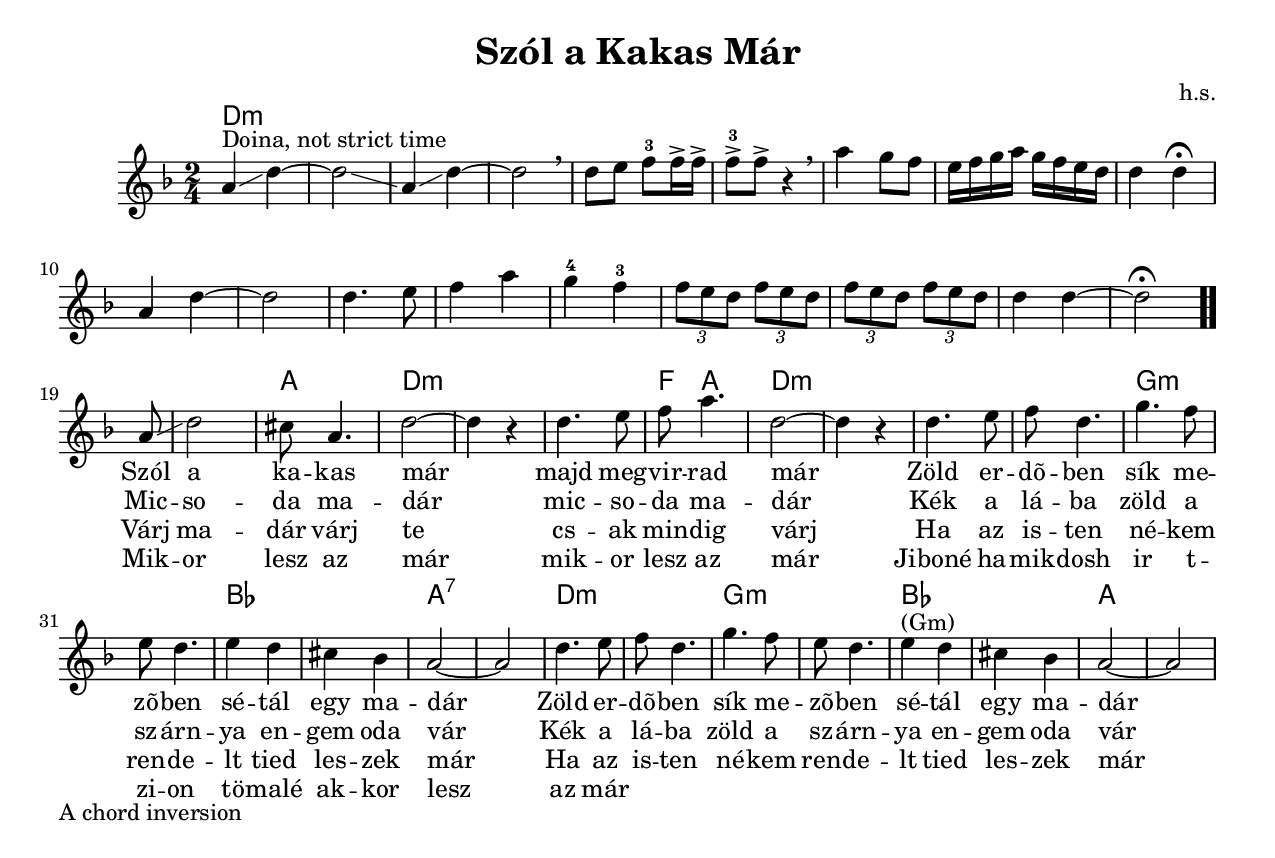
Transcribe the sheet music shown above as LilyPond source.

\version "2.18.0"
\include "english.ly"

\paper{
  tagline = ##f
  print-all-headers = ##t
  #(set-paper-size "letter")
}
date = #(strftime "%d-%m-%Y" (localtime (current-time)))

%\markup{ \italic{ " Updated " \date  }  }


%#################################### Melody ########################
melody = \relative c'' {
  \clef treble
  \key d \minor
  \time 2/4

  %\partial 16*3 a16 d f   %lead in notes
  a4 ^\markup{Doina, not strict time} \glissando d4~
  d2
  \glissando a4 \glissando d~
  d2| \breathe

  d8 e f-3 f16-> f->|
  f8-3-> f-> r4 \breathe

  a4 g8 f|
  e16 f g a g f e d
  d4 d \fermata
  a4 d~
  d2

  d4. e8|
  f4 a
  g4-4 f-3
  \tuplet 3/2{f8 e d} \tuplet 3/2{f8 e d}
  \tuplet 3/2{f8 e d} \tuplet 3/2{f8 e d}
  d4 d ~
  d2\fermata |
  \bar ".."

  \break
  %{
<<{
     \partial 8 a8
  \glissando d2
  cis8 a4.|
  d2~
  d4 r

  d4. e8|
  f8 a4. \partial 8 a8
  \glissando
  d,2~
  d4 r|

  d4. e8|
  f8  d4.
  g4. f8
  e8 d4.

  e4 d
  cis4 bes
  a2~
  a2

  d4. e8|
  f8  d4.
  g4. f8
  e8 d4.

  e4 ^\markup{(Gm)} d
  cis4 bes
  a2~
  a2
}
\\{
  \partial 8 f8~
  f2
  e2
  d2
  r2
  f2
  c2
  d2
}>>
  %}
  \partial 8 a8
  \glissando d2
  cs8 a4.|
  d2~
  d4 r

  d4. e8|
  f8 a4.
  d,2~
  d4 r|

  d4. e8|
  f8  d4.
  g4. f8
  e8 d4.

  e4 d
  cs4 bf
  a2~
  a2

  d4. e8|
  f8  d4.
  g4. f8
  e8 d4.

  e4 ^\markup{(Gm)} d
  cs4 bf
  a2~
  a2


}
%################################# Lyrics #####################
\addlyrics{
  \repeat unfold 46 \skip1
  Szól a ka -- kas már
  majd meg -- vir -- rad már
  Zöld er -- dõ -- ben sík me -- zõ -- ben
  sé -- tál egy ma -- dár
  Zöld er -- dõ -- ben sík me -- zõ -- ben
  sé -- tál egy ma -- dár
}

\addlyrics {
  \repeat unfold 46 \skip1
  Mic -- so -- da ma -- dár
  mic -- so -- da ma -- dár
  Kék a lá -- ba zöld a sz -- árn -- ya
  en -- gem oda vár
  Kék a lá -- ba zöld a sz -- árn -- ya
  en -- gem oda vár
}

\addlyrics {
  \repeat unfold 46 \skip1
  Várj ma -- dár várj
  te cs -- ak min -- dig várj
  Ha az is -- ten né -- kem ren -- de -- lt
  tied les -- zek már
  Ha az is -- ten né -- kem ren -- de -- lt
  tied les -- zek már
}

\addlyrics {
  \repeat unfold 46 \skip1
  Mik -- or lesz az már
  mik -- or lesz az már
  Jiboné ha -- mik -- dosh ir t -- zi -- on tö -- malé
  ak -- kor lesz az már

}
%################################# Chords #######################
harmonies = \chordmode {
  %diona
  d2*19:m
  %r2*18
  d8:m
  a2
  d4*6:m
  %r2 r4.
  f8
  a4.
  d2*4:m
  %r2*3
  g2*2:m
  %r2
  bf2*2
  %r2
  a2*2:7
  %r2
  d2*2:m
  %r2
  g2*2:m
  %r2
  bf2*2
  %r2
  a2


}

\score {
  <<
    \new ChordNames {
      \set chordChanges = ##t
      \harmonies
    }
    \new Staff
    \melody
  >>
  \header{
    title= "Szól a Kakas Már"
    subtitle=""
    composer= ""
    instrument =""
    arranger= "h.s."
  }
  \layout{indent = 1.0\cm}
  \midi{
    \tempo 4 = 120
  }
}


\markup{ A chord inversion }
%{
szól a kakas már
majd megvirrad már
zöld erdõben sík mezõben
sétál egy madár

micsoda madár
micsoda madár
kék a lába zöld a szárnya
engem oda vár

várj madár várj
te csak mindig várj
ha az isten nékem rendelt
tied leszek már

mikor lesz az már
mikor lesz az már
jiboné hamikdosh ir tzion tömalé
akkor lesz az már
%}
